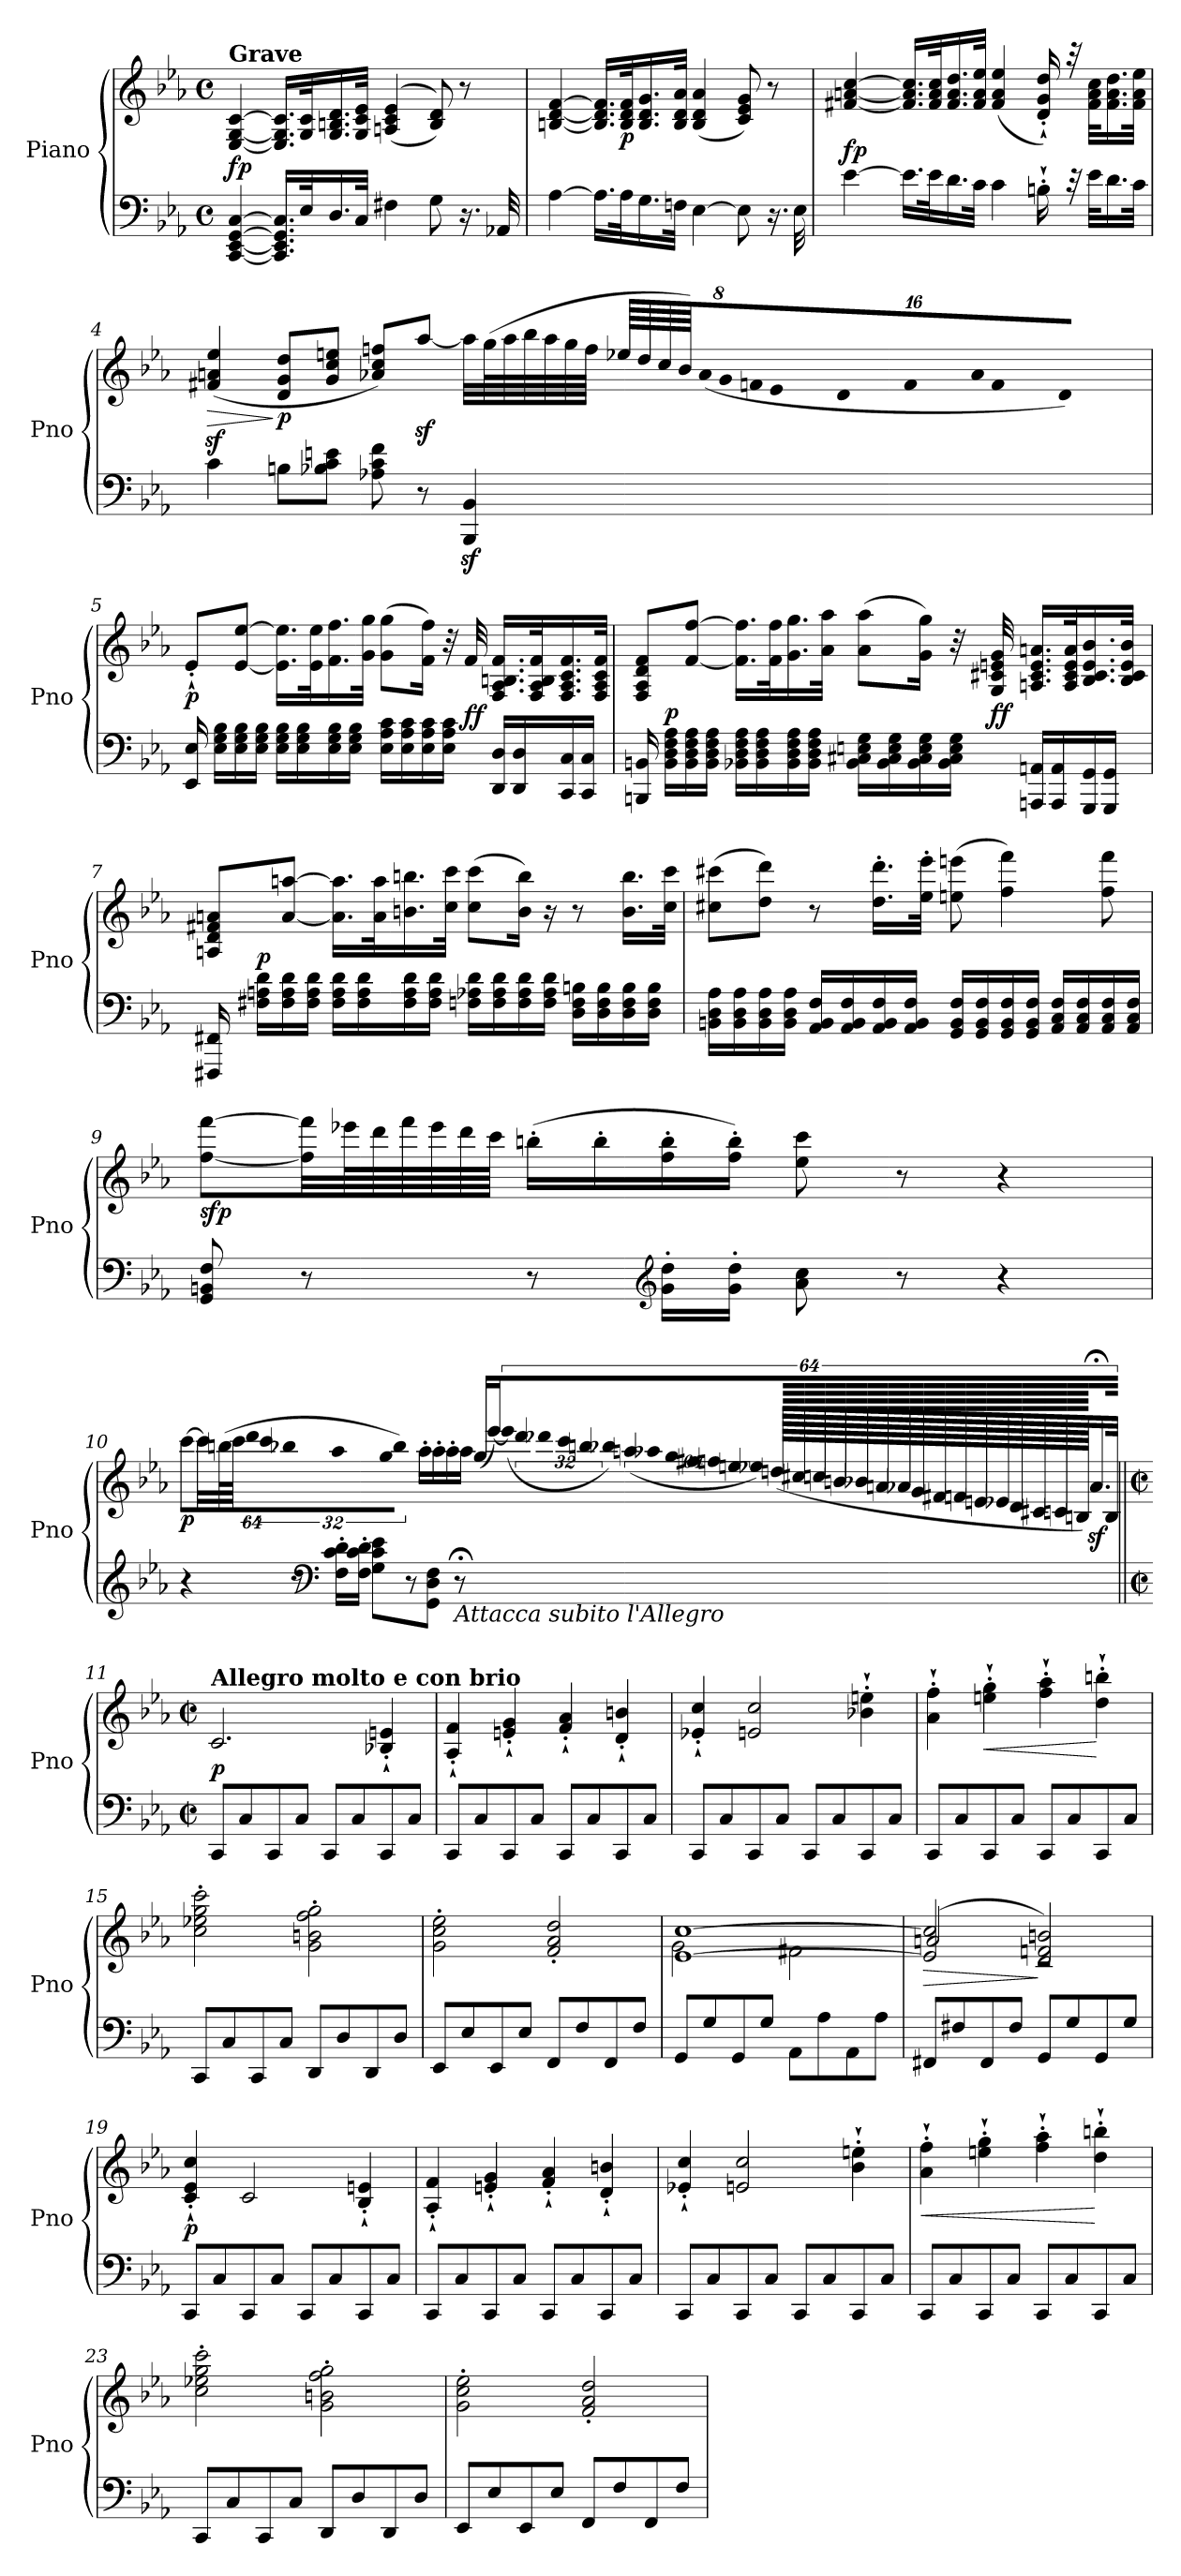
**kern	**kern	**dynam
*part1	*part1	*part1
*staff2	*staff1	*staff1/2
*I"Piano	*	*
*I'Pno	*	*
*clefF4	*clefG2	*
*k[b-e-a-]	*k[b-e-a-]	*
*E-:	*E-:	*
*M4/4	*M4/4	*
*met(c)	*met(c)	*
=1	=1	=1
!	!LO:TX:a:B:t=Grave	!
!	!	!LO:DY:b
[4CC/ [4EE-/ [4GG/ [4C/	[4E-/ [4G/ [4c/	fp
16.CC/] 16.EE-/] 16.GG/] 16.C/]LL	16.E-/] 16.G/] 16.c/]LL	.
32E-/k	32G/ 32c/k	.
16.D/	16.G/ 16.Bn/ 16.d/	.
32C/JJk	32G/ 32c/ 32e-/JJk	.
4F#X\	(>(<4An/ 4c/ 4e-/	.
8G\	8B/ 8d/))	.
16.r	8r	.
32AA-X/	.	.
=2	=2	=2
!	!	!LO:DY:b
!	!	!LO:DY:n=1:b
[4A-\	[4Bn/ [4d/ [4f/	fp f
16.A-\LL]	16.B/] 16.d/] 16.f/]LL	.
!	!	!LO:DY:n=2:b
32A-\k	32B/ 32d/ 32f/k	p
16.G\	16.B/ 16.d/ 16.g/	.
32Fn\JJk	32B/ 32d/ 32a-/JJk	.
[4E-\	(>4B/ 4d/ 4a-/	.
8E-\]	8c/ 8e-/ 8g/)	.
16.r	8r	.
32E-\	.	.
!!LO:LB:g=z
=3	=3	=3
*^	*^	*
!	!	!	!	!LO:DY:a=2
8ryy	[<4e-\	4ryy	[>4f#X/ [>4an/ [>4cc/	fp
8ryy	.	.	.	.
4ryy	16.e-\LL]	4ryy	16.f#/] 16.a/] 16.cc/]LL	.
.	32e-\k	.	32f#/ 32a/ 32cc/k	.
.	16.d\	.	16.f#/ 16.a/ 16.dd/	.
.	32c\JJk	.	32f#/ 32a/ 32ee-/JJk	.
4ryy	4c\	4ryy	(>4f#/ 4a/ 4ee-/	.
16ryy	16Bn'<`<\	16ryy	16d/'>`> 16g/'>`> 16dd/'>`>)	.
32rc	32ryy	32raa	32ryy	.
32ryy	32e-\KLL	32ryy	32f#\ 32a\ 32cc\KLL	.
8ryy	16.d\	8ryy	16.f#\ 16.a\ 16.dd\	.
.	32c\JJk	.	32f#\ 32a\ 32ee-\JJk	.
!!LO:LB:g=z
=4	=4	=4	=4	=4
!	!	!	!	!LO:HP:b
*v	*v	*	*	*
*	*v	*v	*
4c\	(>4f#X/z< 4an/z< 4ee-/z<	>
!	!	!LO:DY:n=1:b
8Bn\L	8d/ 8g/ 8dd/L	] p
8B-X\ 8c\ 8en\J	8g/ 8cc/ 8een/J	.
8A-X\ 8c\ 8f\	8a-X/ 8cc/ 8ffn/L)	.
8r	[8aa-z</J	.
4BBB-/z< 4BB-/z<	32aa-\LLL]	.
.	(>64gg\L	.
.	64aa-\	.
.	64bb-\	.
.	64aa-\	.
.	64gg\	.
.	64ff\JJJJ	.
.	64ee-X/LLLL	.
.	64dd/	.
.	64cc/	.
.	64b-/)	.
*	*Xbrackettup	*
!	!LO:N:vis=256	!
.	(<2048%7a-/LL	.
!	!LO:N:vis=256	!
.	2048%7g/	.
!	!LO:N:vis=256	!
.	4096%15fn/	.
!	!LO:N:vis=256	!
.	2048%7e-/	.
!	!LO:N:vis=256	!
.	2048%7d/	.
!	!LO:N:vis=256	!
.	2048%7f/	.
!	!LO:N:vis=256	!
.	4096%15a-/	.
!	!LO:N:vis=256	!
.	2048%7f/	.
!	!LO:N:vis=256	!
.	2048%7d/JJJJJJ)	.
.	64ryy	.
.	64ryy	.
!!LO:LB:g=z
=5	=5	=5
!	!	!LO:DY:b
16EE-/ 16E-/	8e-'<`</L	p
16E-\ 16G\ 16B-\LL	.	.
16E-\ 16G\ 16B-\	[8e-/ [8ee-/J	.
16E-\ 16G\ 16B-\JJ	.	.
16E-\ 16G\ 16B-\LL	16.e-\] 16.ee-\]LL	.
16E-\ 16G\ 16B-\	.	.
.	32e-\ 32ee-\k	.
16E-\ 16G\ 16B-\	16.f\ 16.ff\	.
16E-\ 16G\ 16B-\JJ	.	.
.	32g\ 32gg\JJk	.
16E-\ 16A-\ 16c\LL	(>8g\ 8gg\L	.
16E-\ 16A-\ 16c\	.	.
16E-\ 16A-\ 16c\	16f\ 16ff\Jk)	.
16E-\ 16A-\ 16c\JJ	32r	.
!	!	!LO:DY:b
.	32f/	ff
16DD/ 16D/LL	16.F/ 16.A-/ 16.Bn/ 16.f/LL	.
16DD/ 16D/	.	.
.	32F/ 32A-/ 32B/ 32f/k	.
16CC/ 16C/	16.F/ 16.A-/ 16.c/ 16.f/	.
16CC/ 16C/JJ	.	.
.	32F/ 32A-/ 32c/ 32f/JJk	.
!!LO:LB:g=z
=6	=6	=6
16BBBn/ 16BBn/	8F/ 8A-/ 8d/ 8f/L	.
!	!	!LO:DY:a=2
16BB\ 16D\ 16F\ 16A-\LL	.	p
16BB\ 16D\ 16F\ 16A-\	[8f/ [8ff/J	.
16BB\ 16D\ 16F\ 16A-\JJ	.	.
16BB-X\ 16D\ 16F\ 16A-\LL	16.f\] 16.ff\]LL	.
16BB-\ 16D\ 16F\ 16A-\	.	.
.	32f\ 32ff\k	.
16BB-\ 16D\ 16F\ 16A-\	16.g\ 16.gg\	.
16BB-\ 16D\ 16F\ 16A-\JJ	.	.
.	32a-\ 32aa-\JJk	.
16BB-\ 16C#X\ 16En\ 16G\LL	(>8a-\ 8aa-\L	.
16BB-\ 16C#\ 16E\ 16G\	.	.
16BB-\ 16C#\ 16E\ 16G\	16g\ 16gg\Jk)	.
16BB-\ 16C#\ 16E\ 16G\JJ	32r	.
!	!	!LO:DY:b
.	32G/ 32c#X/ 32en/ 32g/	ff
16AAAn/ 16AAn/LL	16.An/ 16.c#/ 16.e/ 16.an/LL	.
16AAA/ 16AA/	.	.
.	32A/ 32c#/ 32e/ 32a/k	.
16GGG/ 16GG/	16.B-/ 16.c#/ 16.e/ 16.b-/	.
16GGG/ 16GG/JJ	.	.
.	32B-/ 32c#/ 32e/ 32b-/JJk	.
!!LO:PB:g=z
=7	=7	=7
16FFF#X/ 16FF#X/	8An/ 8d/ 8f#X/ 8an/L	.
!	!	!LO:DY:a=2
16F#X\ 16An\ 16d\LL	.	p
16F#\ 16A\ 16d\	[8a/ [8aan/J	.
16F#\ 16A\ 16d\JJ	.	.
16F#\ 16A\ 16d\LL	16.a\] 16.aa\]LL	.
16F#\ 16A\ 16d\	.	.
.	32a\ 32aa\k	.
16F#\ 16A\ 16d\	16.bn\ 16.bbn\	.
16F#\ 16A\ 16d\JJ	.	.
.	32cc\ 32ccc\JJk	.
16Fn\ 16A-X\ 16d\LL	(>8cc\ 8ccc\L	.
16F\ 16A-\ 16d\	.	.
16F\ 16A-\ 16d\	16b\ 16bb\Jk)	.
16F\ 16A-\ 16d\JJ	16r	.
16D\ 16F\ 16Bn\LL	8r	.
16D\ 16F\ 16B\	.	.
16D\ 16F\ 16B\	16.b\ 16.bb\LL	.
16D\ 16F\ 16B\JJ	.	.
.	32cc\ 32ccc\JJk	.
!!LO:LB:g=z
=8	=8	=8
16BBn\ 16D\ 16A-\LL	(>8cc#X\ 8ccc#X\L	.
16BB\ 16D\ 16A-\	.	.
16BB\ 16D\ 16A-\	8dd\ 8ddd\J)	.
16BB\ 16D\ 16A-\JJ	.	.
16AA-/ 16BB/ 16F/LL	8r	.
16AA-/ 16BB/ 16F/	.	.
16AA-/ 16BB/ 16F/	16.dd\'> 16.ddd\'>LL	.
16AA-/ 16BB/ 16F/JJ	.	.
.	32ee-\'> 32eee-\'>JJk	.
16GG/ 16BB/ 16F/LL	(>8een\ 8eeen\	.
16GG/ 16BB/ 16F/	.	.
16GG/ 16BB/ 16F/	4ff\ 4fff\)	.
16GG/ 16BB/ 16F/JJ	.	.
16AA-/ 16C/ 16F/LL	.	.
16AA-/ 16C/ 16F/	.	.
16AA-/ 16C/ 16F/	8ff\ 8fff\	.
16AA-/ 16C/ 16F/JJ	.	.
!!LO:LB:g=z
=9	=9	=9
!	!	!LO:DY:b
8GG/ 8BBn/ 8F/	[8ff\ [8fff\L	sfp
8r	32ff\] 32fff\]LL	.
.	64eee-X\L	.
.	64ddd\	.
.	64fff\	.
.	64eee-\	.
.	64ddd\	.
.	64ccc\JJJJ	.
8r	(>16bbn'>\LL	.
.	16bb'>\	.
*clefG2	*	*
16g\'> 16dd\'>LL	16ff\'> 16bb\'>	.
16g\'> 16dd\'>JJ	16ff\'> 16bb\'>JJ)	.
8a-\ 8cc\	8ee-\ 8ccc\	.
8r	8r	.
4r	4r	.
!!LO:LB:g=z
=10	=10	=10
!	!	!LO:DY:b
4r	[8ccc\L	p
.	32ccc\LL]	.
.	(>64bbn\L	.
.	64ccc\	.
*	*brackettup	*
!	!LO:N:vis=64	!
.	4096%43ddd\	.
!	!LO:N:vis=64	!
.	2048%21ccc\	.
!	!LO:N:vis=64	!
.	4096%43bb-X\	.
!	!LO:N:vis=64	!
.	4096%43aa-\	.
!	!LO:N:vis=64	!
.	2048%21gg\	.
!	!LO:N:vis=64	!
.	4096%43bb-\JJJJ)	.
8r	16aa-'>\LL	.
.	16aa-'>\	.
*clefF4	*	*
16F\'> 16c\'> 16d\'>LL	16aa-'>\	.
16F\'> 16c\'> 16d\'>JJ	16aa-\JJ	.
8G\ 8c\ 8e-\L	(>16gg\LL	.
.	[16eee-\)	.
!	!LO:N:vis=64	!
8r	(>4096%43eee-\LL]	.
!	!LO:N:vis=64	!
.	2048%21ddd\	.
!	!LO:N:vis=64	!
.	4096%43ddd-X\	.
!	!LO:N:vis=64	!
.	4096%43ccc\	.
!	!LO:N:vis=64	!
.	2048%21bbn\	.
!	!LO:N:vis=64	!
.	4096%43bb-X\)	.
!	!LO:N:vis=64	!
.	(>4096%37aan\	.
!	!LO:N:vis=64	!
.	1024%9aa-X\	.
!	!LO:N:vis=64	!
.	4096%37gg\	.
!	!LO:N:vis=64	!
.	1024%9ff#X\	.
!	!LO:N:vis=64	!
.	4096%37ffn\	.
!	!LO:N:vis=64	!
.	1024%9een\	.
!	!LO:N:vis=64	!
.	4096%37ee-X\JJJJ)	.
8GG\ 8D\ 8F\J	(>128ddn/LLLLL	.
.	128cc#X/	.
.	128ccn/	.
.	128bn/	.
.	128b-X/	.
.	128an/	.
.	128a-X/	.
.	128g/	.
.	128f#X/	.
.	128fn/	.
.	128en/	.
.	128e-X/	.
.	128d/	.
.	128c#X/	.
.	128cn/	.
.	128Bn/JJJ)	.
!LO:TX:b:i:t=Attacca subito l'Allegro	!	!
8r;<	[16.a-z<;</	.
.	32B/JJk	.
!!LO:PB:g=z
=11||	=11||	=11||
*M2/2	*M2/2	*
*met(c|)	*met(c|)	*
!	!LO:TX:a:B:t=Allegro molto e con brio	!
!	!	!LO:DY:a=2
8CC/L	2.c/	p
8C/	.	.
8CC/	.	.
8C/J	.	.
8CC/L	.	.
8C/	.	.
8CC/	4B-X/'<`< 4en/'<`<	.
8C/J	.	.
=12	=12	=12
8CC/L	4A-/'<`< 4f/'<`<	.
8C/	.	.
8CC/	4en/'<`< 4g/'<`<	.
8C/J	.	.
8CC/L	4f/'<`< 4a-/'<`<	.
8C/	.	.
8CC/	4d/'<`< 4bn/'<`<	.
8C/J	.	.
=13	=13	=13
8CC/L	4e-X/'<`< 4cc/'<`<	.
8C/	.	.
8CC/	2en/ 2cc/	.
8C/J	.	.
8CC/L	.	.
8C/	.	.
8CC/	4b-X\'>`> 4een\'>`>	.
8C/J	.	.
=14	=14	=14
8CC/L	4a-\'>`> 4ff\'>`>	.
8C/	.	.
!	!	!LO:HP:b
8CC/	4een\'>`> 4gg\'>`>	<
8C/J	.	.
8CC/L	4ff\'>`> 4aa-\'>`>	.
8C/	.	.
8CC/	4dd\'>`> 4bbn\'>`>	[
8C/J	.	.
!!LO:LB:g=z
=15	=15	=15
8CC/L	2cc\'> 2ee-X\'> 2gg\'> 2ccc\'>	.
8C/	.	.
8CC/	.	.
8C/J	.	.
8DD/L	2g\'> 2bn\'> 2ff\'> 2gg\'>	.
8D/	.	.
8DD/	.	.
8D/J	.	.
!!LO:LB:g=z
=16	=16	=16
8EE-/L	2g\'> 2cc\'> 2ee-\'>	.
8E-/	.	.
8EE-/	.	.
8E-/J	.	.
8FF/L	2f/'< 2a-/'< 2dd/'<	.
8F/	.	.
8FF/	.	.
8F/J	.	.
=17	=17	=17
*	*^	*
8GG/L	[>1e- [>1cc	2g\	.
8G/	.	.	.
8GG/	.	.	.
8G/J	.	.	.
8AA-\L	.	2f#X\	.
8A-\	.	.	.
8AA-\	.	.	.
8A-\J	.	.	.
=18	=18	=18	=18
!	!	!	!LO:HP:b
8FF#X/L	(>2e-/] 2cc/]	2an/	>
8F#X/	.	.	.
8FF#/	.	.	.
8F#/J	.	.	.
8GG/L	2d/ 2fn/ 2bn/)	2rc	]
8G/	.	.	.
8GG/	.	.	.
8G/J	.	.	.
*	*v	*v	*
=19	=19	=19
!	!	!LO:DY:b
8CC/L	4c/'<`< 4e-/'<`< 4cc/'<`<	p
8C/	.	.
8CC/	2c/	.
8C/J	.	.
8CC/L	.	.
8C/	.	.
8CC/	4B-/'<`< 4en/'<`<	.
8C/J	.	.
=20	=20	=20
8CC/L	4A-/'<`< 4f/'<`<	.
8C/	.	.
8CC/	4en/'<`< 4g/'<`<	.
8C/J	.	.
8CC/L	4f/'<`< 4a-/'<`<	.
8C/	.	.
8CC/	4d/'<`< 4bn/'<`<	.
8C/J	.	.
!!LO:LB:g=z
=21	=21	=21
8CC/L	4e-X/'<`< 4cc/'<`<	.
8C/	.	.
8CC/	2en/ 2cc/	.
8C/J	.	.
8CC/L	.	.
8C/	.	.
8CC/	4b-\'>`> 4een\'>`>	.
8C/J	.	.
=22	=22	=22
!	!	!LO:HP:b
8CC/L	4a-\'>`> 4ff\'>`>	<
8C/	.	.
8CC/	4een\'>`> 4gg\'>`>	.
8C/J	.	.
8CC/L	4ff\'>`> 4aa-\'>`>	.
8C/	.	.
8CC/	4dd\'>`> 4bbn\'>`>	[
8C/J	.	.
=23	=23	=23
8CC/L	2cc\'> 2ee-X\'> 2gg\'> 2ccc\'>	.
8C/	.	.
8CC/	.	.
8C/J	.	.
8DD/L	2g\'> 2bn\'> 2ff\'> 2gg\'>	.
8D/	.	.
8DD/	.	.
8D/J	.	.
=24	=24	=24
8EE-/L	2g\'> 2cc\'> 2ee-\'>	.
8E-/	.	.
8EE-/	.	.
8E-/J	.	.
8FF/L	2f/'< 2a-/'< 2dd/'<	.
8F/	.	.
8FF/	.	.
8F/J	.	.
=	=	=
*-	*-	*-
